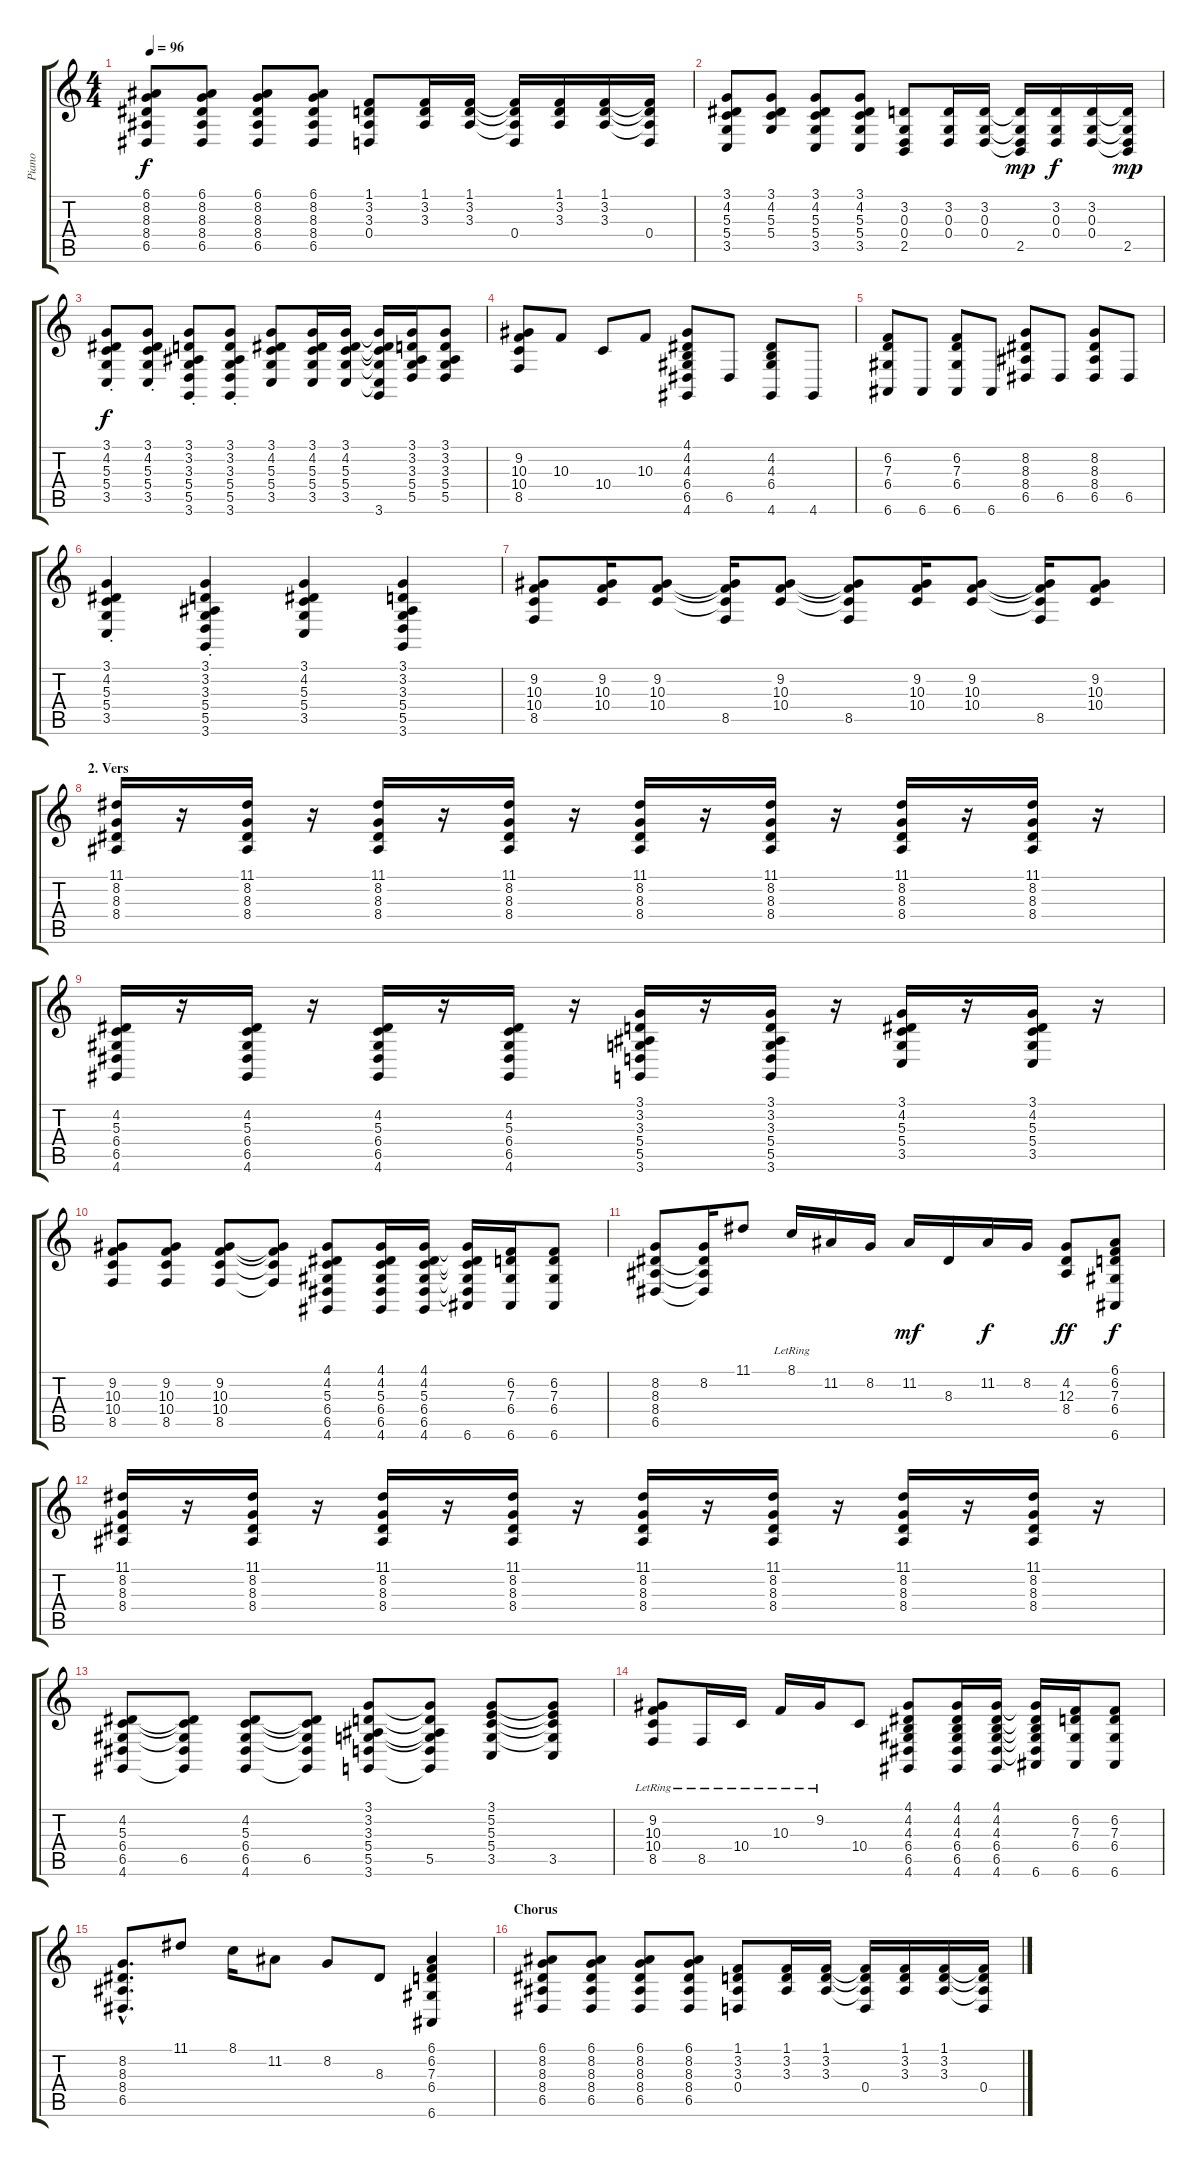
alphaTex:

\track ("Piano" "Piano") {instrument brightacousticpiano}
\staff {score tabs}
\tuning (E4 B3 G3 D3 A2 E2) {hide}
\ts (4 4)
\tempo 96
\clef g2
\ks c
(6.1 8.2 8.3 8.4 6.5).8{dy f} (6.1 8.2 8.3 8.4 6.5).8 (6.1 8.2 8.3 8.4 6.5).8 (6.1 8.2 8.3 8.4 6.5).8 (1.1 3.2 3.3 0.4).8 (1.1 3.2 3.3).16 (1.1 3.2 3.3).16 (1.1{t} 3.2{t} 3.3{t} 0.4).16 (1.1 3.2 3.3).16 (1.1 3.2 3.3).16 (1.1{t} 3.2{t} 3.3{t} 0.4).16 |
(3.1 4.2 5.3 5.4 3.5).8 (3.1 4.2 5.3 5.4).8 (3.1 4.2 5.3 5.4 3.5).8 (3.1 4.2 5.3 5.4 3.5).8 (3.2 0.3 0.4 2.5).8 (3.2 0.3 0.4).16 (3.2 0.3 0.4).16 (3.2{t} 0.3{t} 0.4{t} 2.5).16{dy mp} (3.2 0.3 0.4).16{dy f} (3.2 0.3 0.4).16 (3.2{t} 0.3{t} 0.4{t} 2.5).16{dy mp} |
(3.1{st} 4.2 5.3 5.4 3.5).8{dy f} (3.1{st} 4.2 5.3 5.4 3.5).8 (3.1{st} 3.2 3.3 5.4 5.5 3.6).8 (3.1{st} 3.2 3.3 5.4 5.5 3.6).8 (3.1 4.2 5.3 5.4 3.5).8 (3.1 4.2 5.3 5.4 3.5).16 (3.1 4.2 5.3 5.4 3.5).16 (3.1{t} 4.2{t} 5.3{t} 5.4{t} 3.5{t} 3.6).16 (3.1 3.2 3.3 5.4 5.5).16 (3.1 3.2 3.3 5.4 5.5).8 |
(9.2 10.3 10.4 8.5).8 10.3.8 10.4.8 10.3.8 (4.1 4.2 4.3 6.4 6.5 4.6).8 6.5.8 (4.2 4.3 6.4 4.6).8 4.6.8 |
(6.2 7.3 6.4 6.6).8 6.6.8 (6.2 7.3 6.4 6.6).8 6.6.8 (8.2 8.3 8.4 6.5).8 6.5.8 (8.2 8.3 8.4 6.5).8 6.5.8 |
(3.1{st} 4.2 5.3 5.4 3.5).4 (3.1{st} 3.2 3.3 5.4 5.5 3.6).4 (3.1 4.2 5.3 5.4 3.5).4 (3.1 3.2 3.3 5.4 5.5 3.6).4 |
(9.2 10.3 10.4 8.5).8 (9.2 10.3 10.4).16 (9.2 10.3 10.4).8 (9.2{t} 10.3{t} 10.4{t} 8.5).16 (9.2 10.3 10.4).8 (9.2{t} 10.3{t} 10.4{t} 8.5).8 (9.2 10.3 10.4).16 (9.2 10.3 10.4).8 (9.2{t} 10.3{t} 10.4{t} 8.5).16 (9.2 10.3 10.4).8 |
\section ("" "2. Vers")
(11.1 8.2 8.3 8.4).16 r.16 (11.1 8.2 8.3 8.4).16 r.16 (11.1 8.2 8.3 8.4).16 r.16 (11.1 8.2 8.3 8.4).16 r.16 (11.1 8.2 8.3 8.4).16 r.16 (11.1 8.2 8.3 8.4).16 r.16 (11.1 8.2 8.3 8.4).16 r.16 (11.1 8.2 8.3 8.4).16 r.16 |
(4.2 5.3 6.4 6.5 4.6).16 r.16 (4.2 5.3 6.4 6.5 4.6).16 r.16 (4.2 5.3 6.4 6.5 4.6).16 r.16 (4.2 5.3 6.4 6.5 4.6).16 r.16 (3.1 3.2 3.3 5.4 5.5 3.6).16 r.16 (3.1 3.2 3.3 5.4 5.5 3.6).16 r.16 (3.1 4.2 5.3 5.4 3.5).16 r.16 (3.1 4.2 5.3 5.4 3.5).16 r.16 |
(9.2 10.3 10.4 8.5).8 (9.2 10.3 10.4 8.5).8 (9.2 10.3 10.4 8.5).8 (9.2{t} 10.3{t} 10.4{t} 8.5{t}).8 (4.1 4.2 5.3 6.4 6.5 4.6).8 (4.1 4.2 5.3 6.4 6.5 4.6).16 (4.1 4.2 5.3 6.4 6.5 4.6).16 (4.1{t} 4.2{t} 5.3{t} 6.4{t} 6.5{t} 6.6).16 (6.2 7.3 6.4 6.6).16 (6.2 7.3 6.4 6.6).8 |
(8.2 8.3 8.4 6.5).8 (8.2 8.3{t} 8.4{t} 6.5{t}).16 11.1.8 8.1{lr}.16 11.2.16 8.2.16 11.2.16{dy mf} 8.3.16 11.2.16{dy f} 8.2.16 (4.2 12.3 8.4).8{dy ff} (6.1 6.2 7.3 6.4 6.6).8{dy f} |
(11.1 8.2 8.3 8.4).16 r.16 (11.1 8.2 8.3 8.4).16 r.16 (11.1 8.2 8.3 8.4).16 r.16 (11.1 8.2 8.3 8.4).16 r.16 (11.1 8.2 8.3 8.4).16 r.16 (11.1 8.2 8.3 8.4).16 r.16 (11.1 8.2 8.3 8.4).16 r.16 (11.1 8.2 8.3 8.4).16 r.16 |
(4.2 5.3 6.4 6.5 4.6).8 (4.2{t} 5.3{t} 6.4{t} 6.5 4.6{t}).8 (4.2 5.3 6.4 6.5 4.6).8 (4.2{t} 5.3{t} 6.4{t} 6.5 4.6{t}).8 (3.1 3.2 3.3 5.4 5.5 3.6).8 (3.1{t} 3.2{t} 3.3{t} 5.4{t} 5.5 3.6{t}).8 (3.1 5.2 5.3 5.4 3.5).8 (3.1{t} 5.2{t} 5.3{t} 5.4{t} 3.5).8 |
(9.2{lr} 10.3{lr} 10.4{lr} 8.5).8 8.5{lr}.16 10.4{lr}.16 10.3{lr}.16 9.2{lr}.16 10.4.8 (4.1 4.2 4.3 6.4 6.5 4.6).8 (4.1 4.2 4.3 6.4 6.5 4.6).16 (4.1 4.2 4.3 6.4 6.5 4.6).16 (4.1{t} 4.2{t} 4.3{t} 6.4{t} 6.5{t} 6.6).16 (6.2 7.3 6.4 6.6).16 (6.2 7.3 6.4 6.6).8 |
(8.2{hac} 8.3{hac} 8.4{hac} 6.5{hac}).8{d} 11.1.8 8.1.16 11.2.8 8.2.8 8.3.8 (6.1 6.2 7.3 6.4 6.6).4 |
\section ("" "Chorus")
(6.1 8.2 8.3 8.4 6.5).8 (6.1 8.2 8.3 8.4 6.5).8 (6.1 8.2 8.3 8.4 6.5).8 (6.1 8.2 8.3 8.4 6.5).8 (1.1 3.2 3.3 0.4).8 (1.1 3.2 3.3).16 (1.1 3.2 3.3).16 (1.1{t} 3.2{t} 3.3{t} 0.4).16 (1.1 3.2 3.3).16 (1.1 3.2 3.3).16 (1.1{t} 3.2{t} 3.3{t} 0.4).16
